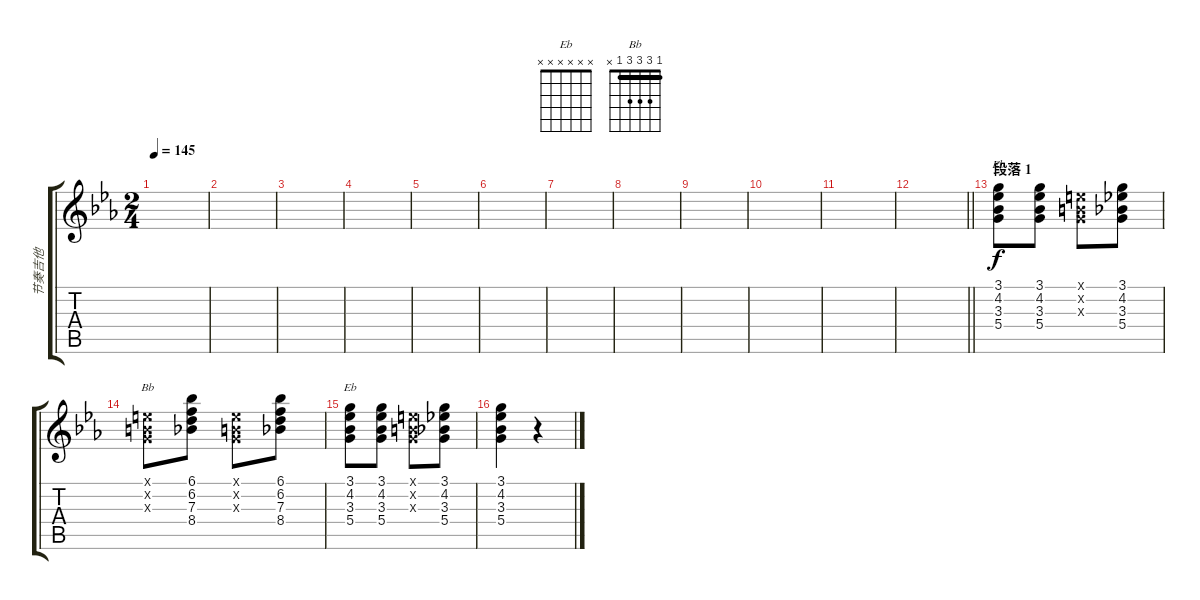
\track ("节奏吉他" "节奏吉他") {instrument acousticguitarnylon}
\staff {score tabs}
\tuning (E4 B3 G3 D3 A2 E2) {hide}
\chord ("Eb" 3 4 3 5 x x) {barre 3}
\chord ("Bb" 1 3 3 3 1 x) {barre 1}
\chord ("Eb" x x x x x x)
\ts (2 4)
\tempo 145
\clef g2
\ks eb
|
|
|
|
|
|
|
|
|
|
|
\barLineRight lightlight
|
\section ("" "段落 1")
(3.1 4.2 3.3 5.4).8{ch "Eb"} (3.1 4.2 3.3 5.4).8 (0.1{x} 0.2{x} 0.3{x}).8 (3.1 4.2 3.3 5.4).8 |
(0.1{x} 0.2{x} 0.3{x}).8{ch "Bb"} (6.1 6.2 7.3 8.4).8 (0.1{x} 0.2{x} 0.3{x}).8 (6.1 6.2 7.3 8.4).8 |
(3.1 4.2 3.3 5.4).8{ch "Eb"} (3.1 4.2 3.3 5.4).8 (0.1{x} 0.2{x} 0.3{x}).8 (3.1 4.2 3.3 5.4).8 |
(3.1 4.2 3.3 5.4).4 r.4
